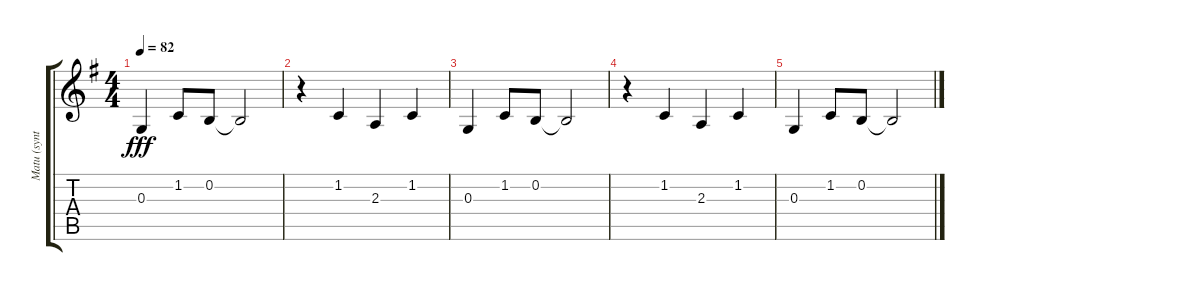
\track ("Matu (synthé)" "Matu (synt") {instrument pad1newage}
\staff {score tabs}
\tuning (E4 B3 G3 D3 A2 E2) {hide}
\ts (4 4)
\tempo 82
\clef g2
\ks g
0.3.4{dy fff} 1.2.8 0.2.8 0.2{t}.2 |
r.4{volume 16} 1.2.4 2.3.4 1.2.4 |
0.3.4 1.2.8 0.2.8 0.2{t}.2 |
r.4 1.2.4 2.3.4 1.2.4 |
0.3.4 1.2.8 0.2.8 0.2{t}.2
